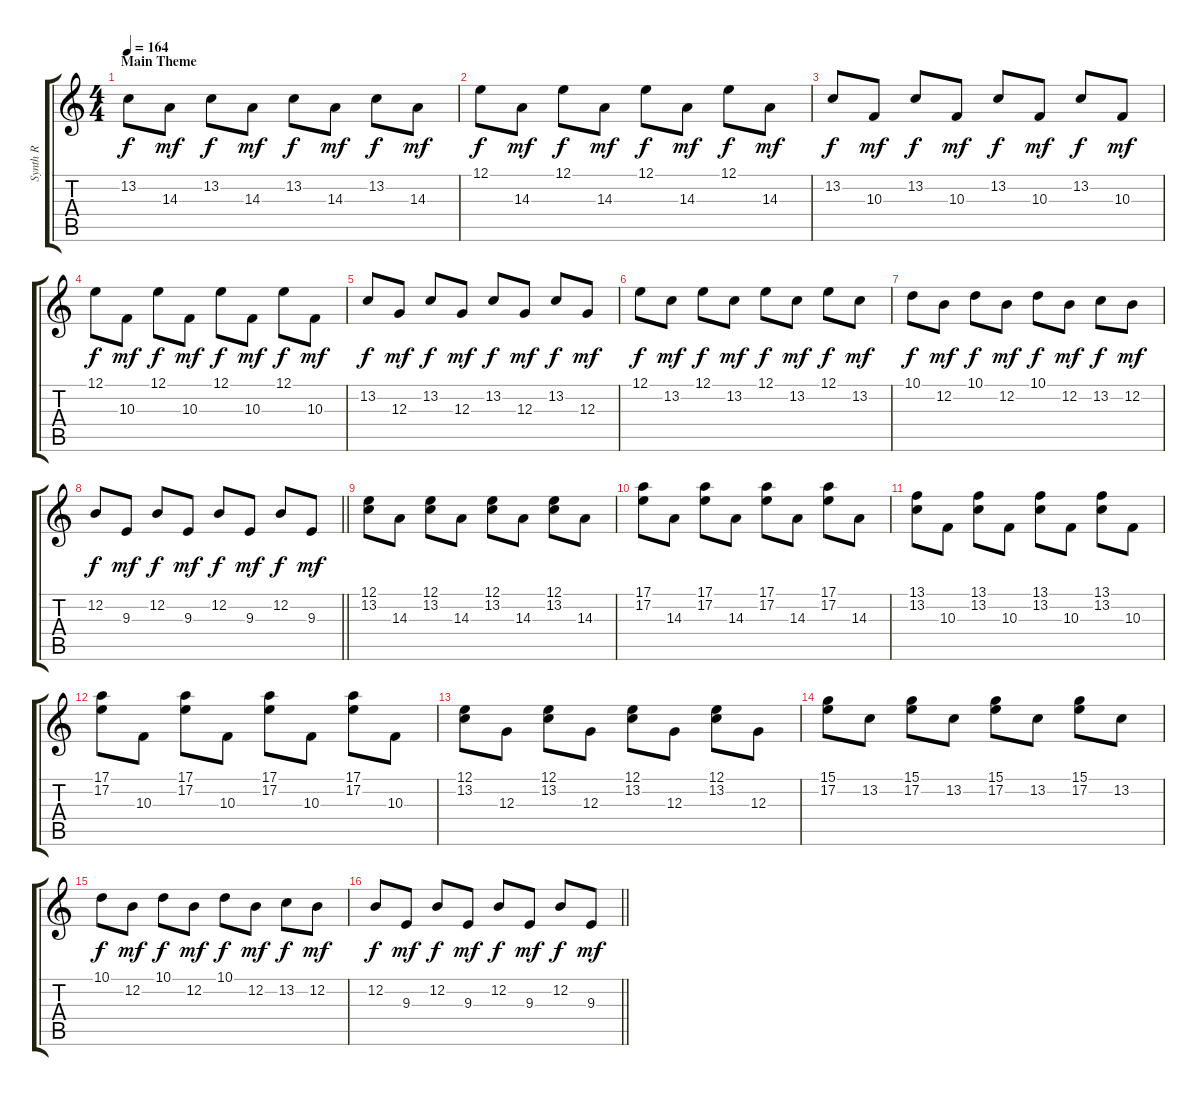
\track ("Synth R" "Synth R") {instrument stringensemble1}
\staff {score tabs}
\tuning (E4 B3 G3 D3 A2 E2) {hide}
\ts (4 4)
\section ("" "Main Theme")
\tempo 164
\clef g2
\ks c
13.2.8{dy f instrument stringensemble1} 14.3.8{dy mf} 13.2.8{dy f} 14.3.8{dy mf} 13.2.8{dy f} 14.3.8{dy mf} 13.2.8{dy f} 14.3.8{dy mf} |
12.1.8{dy f} 14.3.8{dy mf} 12.1.8{dy f} 14.3.8{dy mf} 12.1.8{dy f} 14.3.8{dy mf} 12.1.8{dy f} 14.3.8{dy mf} |
13.2.8{dy f} 10.3.8{dy mf} 13.2.8{dy f} 10.3.8{dy mf} 13.2.8{dy f} 10.3.8{dy mf} 13.2.8{dy f} 10.3.8{dy mf} |
12.1.8{dy f} 10.3.8{dy mf} 12.1.8{dy f} 10.3.8{dy mf} 12.1.8{dy f} 10.3.8{dy mf} 12.1.8{dy f} 10.3.8{dy mf} |
13.2.8{dy f} 12.3.8{dy mf} 13.2.8{dy f} 12.3.8{dy mf} 13.2.8{dy f} 12.3.8{dy mf} 13.2.8{dy f} 12.3.8{dy mf} |
12.1.8{dy f} 13.2.8{dy mf} 12.1.8{dy f} 13.2.8{dy mf} 12.1.8{dy f} 13.2.8{dy mf} 12.1.8{dy f} 13.2.8{dy mf} |
10.1.8{dy f} 12.2.8{dy mf} 10.1.8{dy f} 12.2.8{dy mf} 10.1.8{dy f} 12.2.8{dy mf} 13.2.8{dy f} 12.2.8{dy mf} |
\barLineRight lightlight
12.2.8{dy f} 9.3.8{dy mf} 12.2.8{dy f} 9.3.8{dy mf} 12.2.8{dy f} 9.3.8{dy mf} 12.2.8{dy f} 9.3.8{dy mf} |
(12.1 13.2).8 14.3.8 (12.1 13.2).8 14.3.8 (12.1 13.2).8 14.3.8 (12.1 13.2).8 14.3.8 |
(17.1 17.2).8 14.3.8 (17.1 17.2).8 14.3.8 (17.1 17.2).8 14.3.8 (17.1 17.2).8 14.3.8 |
(13.1 13.2).8 10.3.8 (13.1 13.2).8 10.3.8 (13.1 13.2).8 10.3.8 (13.1 13.2).8 10.3.8 |
(17.1 17.2).8 10.3.8 (17.1 17.2).8 10.3.8 (17.1 17.2).8 10.3.8 (17.1 17.2).8 10.3.8 |
(12.1 13.2).8 12.3.8 (12.1 13.2).8 12.3.8 (12.1 13.2).8 12.3.8 (12.1 13.2).8 12.3.8 |
(15.1 17.2).8 13.2.8 (15.1 17.2).8 13.2.8 (15.1 17.2).8 13.2.8 (15.1 17.2).8 13.2.8 |
10.1.8{dy f} 12.2.8{dy mf} 10.1.8{dy f} 12.2.8{dy mf} 10.1.8{dy f} 12.2.8{dy mf} 13.2.8{dy f} 12.2.8{dy mf} |
\barLineRight lightlight
12.2.8{dy f} 9.3.8{dy mf} 12.2.8{dy f} 9.3.8{dy mf} 12.2.8{dy f} 9.3.8{dy mf} 12.2.8{dy f} 9.3.8{dy mf}
